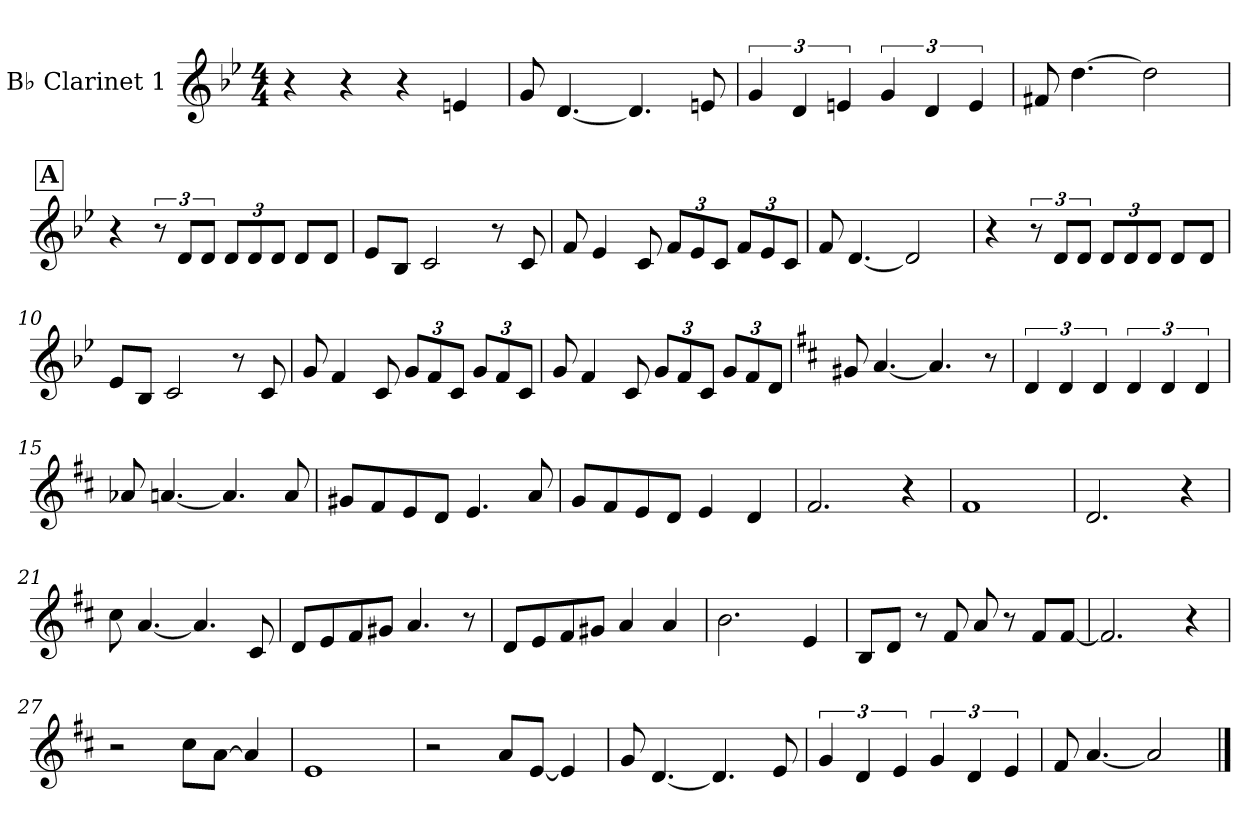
**kern
*part1
*staff1
*I"B♭ Clarinet 1
*I'B♭ Cl. 1
*clefG2
*ITrd1c2
*k[b-e-a-d-]
*M4/4
=1
4r
4r
4r
4dn/
=2
8f/
[4.c/
4.c/]
8dn/
=3
6f/
6c/
6dn/
6f/
6c/
6d/
=4
8en/
[4.cc\
2cc\]
!!LO:REH:place=s1:a:B:fs=14:t=A
=5
4r
12r
12c/L
12c/J
*Xbrackettup
12c/L
12c/
12c/J
8c/L
8c/J
=6
8d-/L
8A-/J
2B-/
8r
8B-/
!!LO:LB:g=z
=7
8e-/
4d-/
8B-/
12e-/L
12d-/
12B-/J
12e-/L
12d-/
12B-/J
=8
8e-/
[4.c/
2c/]
=9
4r
*brackettup
12r
12c/L
12c/J
*Xbrackettup
12c/L
12c/
12c/J
8c/L
8c/J
=10
8d-/L
8A-/J
2B-/
8r
8B-/
=11
8f/
4e-/
8B-/
12f/L
12e-/
12B-/J
12f/L
12e-/
12B-/J
!!LO:LB:g=z
=12
8f/
4e-/
8B-/
12f/L
12e-/
12B-/J
12f/L
12e-/
12c/J
=13
*k[]
8f#X/
[4.g/
4.g/]
8r
=14
*brackettup
6c/
6c/
6c/
6c/
6c/
6c/
=15
8g-X/
[4.gn/
4.g/]
8g/
=16
8f#X/L
8e/
8d/
8c/J
4.d/
8g/
=17
8f/L
8e/
8d/
8c/J
4d/
4c/
!!LO:LB:g=z
=18
2.e/
4r
=19
1e
=20
2.c/
4r
=21
8b\
[4.g/
4.g/]
8B/
=22
8c/L
8d/
8e/
8f#X/J
4.g/
8r
=23
8c/L
8d/
8e/
8f#X/J
4g/
4g/
=24
2.a\
4d/
=25
8A/L
8c/J
8r
8e/
8g/
8r
8e/L
[8e/J
!!LO:LB:g=z
=26
2.e/]
4r
=27
2r
8b\L
[8g\J
4g/]
=28
1d
=29
2r
8g/L
[8d/J
4d/]
=30
8f/
[4.c/
4.c/]
8d/
=31
6f/
6c/
6d/
6f/
6c/
6d/
=32
8e/
[4.g/
2g/]
==
*-
